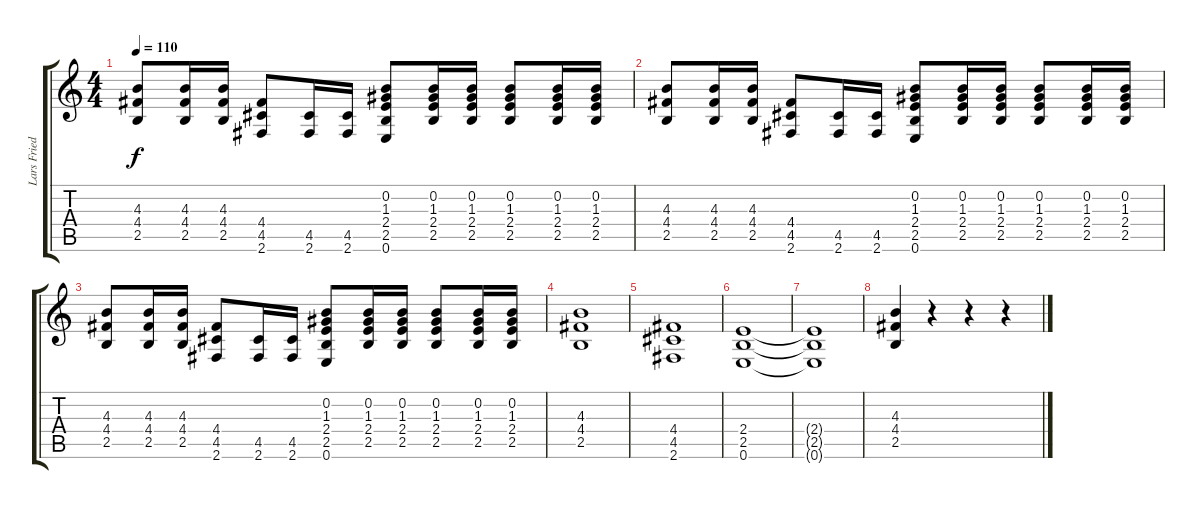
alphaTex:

\track ("Lars Friedriksen" "Lars Fried") {instrument distortionguitar}
\staff {score tabs}
\tuning (E4 B3 G3 D3 A2 E2) {hide}
\ts (4 4)
\tempo 110
\clef g2
\ks c
(4.3 4.4 2.5).8{dy f} (4.3 4.4 2.5).16 (4.3 4.4 2.5).16 (4.4 4.5 2.6).8 (4.5 2.6).16 (4.5 2.6).16 (0.2 1.3 2.4 2.5 0.6).8 (0.2 1.3 2.4 2.5).16 (0.2 1.3 2.4 2.5).16 (0.2 1.3 2.4 2.5).8 (0.2 1.3 2.4 2.5).16 (0.2 1.3 2.4 2.5).16 |
(4.3 4.4 2.5).8 (4.3 4.4 2.5).16 (4.3 4.4 2.5).16 (4.4 4.5 2.6).8 (4.5 2.6).16 (4.5 2.6).16 (0.2 1.3 2.4 2.5 0.6).8 (0.2 1.3 2.4 2.5).16 (0.2 1.3 2.4 2.5).16 (0.2 1.3 2.4 2.5).8 (0.2 1.3 2.4 2.5).16 (0.2 1.3 2.4 2.5).16 |
(4.3 4.4 2.5).8 (4.3 4.4 2.5).16 (4.3 4.4 2.5).16 (4.4 4.5 2.6).8 (4.5 2.6).16 (4.5 2.6).16 (0.2 1.3 2.4 2.5 0.6).8 (0.2 1.3 2.4 2.5).16 (0.2 1.3 2.4 2.5).16 (0.2 1.3 2.4 2.5).8 (0.2 1.3 2.4 2.5).16 (0.2 1.3 2.4 2.5).16 |
(4.3 4.4 2.5).1 |
(4.4 4.5 2.6).1 |
(2.4 2.5 0.6).1 |
(2.4{t} 2.5{t} 0.6{t}).1 |
(4.3 4.4 2.5).4 r.4 r.4 r.4
